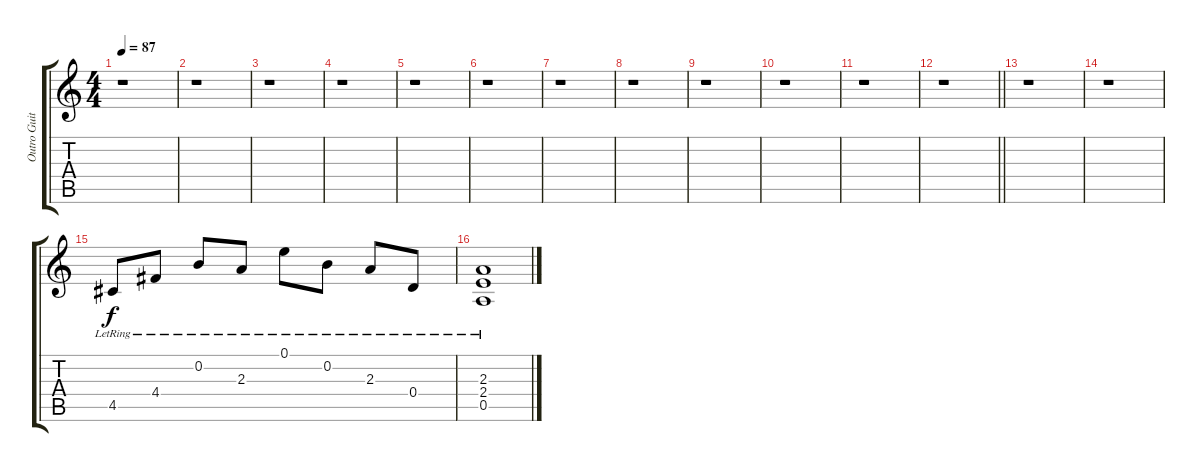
\track ("Outro Guitar 2" "Outro Guit") {instrument acousticguitarsteel}
\staff {score tabs}
\tuning (E4 B3 G3 D3 A2 E2) {hide}
\ts (4 4)
\tempo 87
\clef g2
\ks c
r.1{dy f} |
r.1 |
r.1 |
r.1 |
r.1 |
r.1 |
r.1 |
r.1 |
r.1 |
r.1 |
r.1 |
\barLineRight lightlight
r.1 |
r.1 |
r.1 |
4.5{lr}.8 4.4{lr}.8 0.2{lr}.8 2.3{lr}.8 0.1{lr}.8 0.2{lr}.8 2.3{lr}.8 0.4{lr}.8 |
(2.3{lr} 2.4{lr} 0.5{lr}).1
